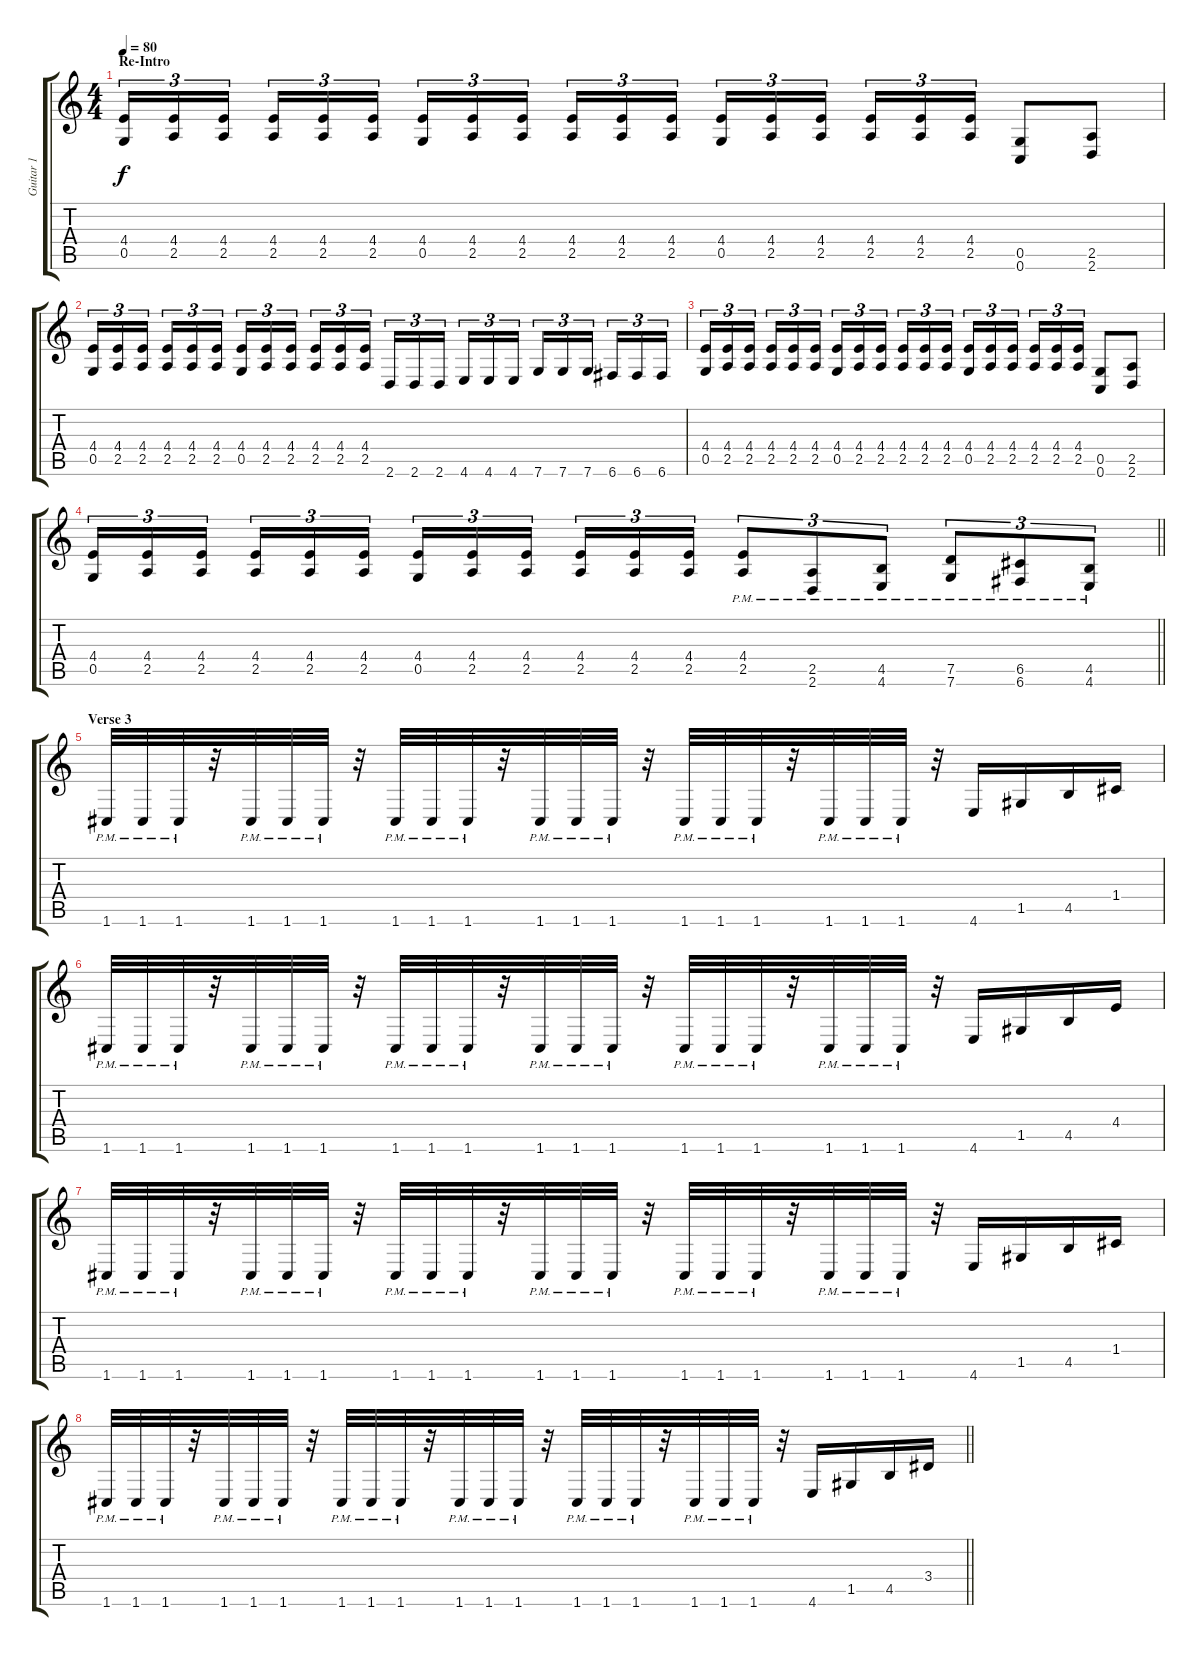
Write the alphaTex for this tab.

\track ("Guitar 1" "Guitar 1") {instrument distortionguitar}
\staff {score tabs}
\tuning (E4 C4 G3 C3 G2 C2) {hide}
\ts (4 4)
\section ("" "Re-Intro")
\tempo 80
\clef g2
\ks c
(4.4 0.5).16{tu (3 2) dy f} (4.4 2.5).16{tu (3 2)} (4.4 2.5).16{tu (3 2)} (4.4 2.5).16{tu (3 2)} (4.4 2.5).16{tu (3 2)} (4.4 2.5).16{tu (3 2)} (4.4 0.5).16{tu (3 2)} (4.4 2.5).16{tu (3 2)} (4.4 2.5).16{tu (3 2)} (4.4 2.5).16{tu (3 2)} (4.4 2.5).16{tu (3 2)} (4.4 2.5).16{tu (3 2)} (4.4 0.5).16{tu (3 2)} (4.4 2.5).16{tu (3 2)} (4.4 2.5).16{tu (3 2)} (4.4 2.5).16{tu (3 2)} (4.4 2.5).16{tu (3 2)} (4.4 2.5).16{tu (3 2)} (0.5 0.6).8 (2.5 2.6).8 |
(4.4 0.5).16{tu (3 2)} (4.4 2.5).16{tu (3 2)} (4.4 2.5).16{tu (3 2)} (4.4 2.5).16{tu (3 2)} (4.4 2.5).16{tu (3 2)} (4.4 2.5).16{tu (3 2)} (4.4 0.5).16{tu (3 2)} (4.4 2.5).16{tu (3 2)} (4.4 2.5).16{tu (3 2)} (4.4 2.5).16{tu (3 2)} (4.4 2.5).16{tu (3 2)} (4.4 2.5).16{tu (3 2)} 2.6.16{tu (3 2)} 2.6.16{tu (3 2)} 2.6.16{tu (3 2)} 4.6.16{tu (3 2)} 4.6.16{tu (3 2)} 4.6.16{tu (3 2)} 7.6.16{tu (3 2)} 7.6.16{tu (3 2)} 7.6.16{tu (3 2)} 6.6.16{tu (3 2)} 6.6.16{tu (3 2)} 6.6.16{tu (3 2)} |
(4.4 0.5).16{tu (3 2)} (4.4 2.5).16{tu (3 2)} (4.4 2.5).16{tu (3 2)} (4.4 2.5).16{tu (3 2)} (4.4 2.5).16{tu (3 2)} (4.4 2.5).16{tu (3 2)} (4.4 0.5).16{tu (3 2)} (4.4 2.5).16{tu (3 2)} (4.4 2.5).16{tu (3 2)} (4.4 2.5).16{tu (3 2)} (4.4 2.5).16{tu (3 2)} (4.4 2.5).16{tu (3 2)} (4.4 0.5).16{tu (3 2)} (4.4 2.5).16{tu (3 2)} (4.4 2.5).16{tu (3 2)} (4.4 2.5).16{tu (3 2)} (4.4 2.5).16{tu (3 2)} (4.4 2.5).16{tu (3 2)} (0.5 0.6).8 (2.5 2.6).8 |
\barLineRight lightlight
(4.4 0.5).16{tu (3 2)} (4.4 2.5).16{tu (3 2)} (4.4 2.5).16{tu (3 2)} (4.4 2.5).16{tu (3 2)} (4.4 2.5).16{tu (3 2)} (4.4 2.5).16{tu (3 2)} (4.4 0.5).16{tu (3 2)} (4.4 2.5).16{tu (3 2)} (4.4 2.5).16{tu (3 2)} (4.4 2.5).16{tu (3 2)} (4.4 2.5).16{tu (3 2)} (4.4 2.5).16{tu (3 2)} (4.4{pm} 2.5{pm}).8{tu (3 2)} (2.5{pm} 2.6{pm}).8{tu (3 2)} (4.5{pm} 4.6{pm}).8{tu (3 2)} (7.5{pm} 7.6{pm}).8{tu (3 2)} (6.5{pm} 6.6{pm}).8{tu (3 2)} (4.5{pm} 4.6{pm}).8{tu (3 2)} |
\section ("" "Verse 3")
1.6{pm}.32 1.6{pm}.32 1.6{pm}.32 r.32 1.6{pm}.32 1.6{pm}.32 1.6{pm}.32 r.32 1.6{pm}.32 1.6{pm}.32 1.6{pm}.32 r.32 1.6{pm}.32 1.6{pm}.32 1.6{pm}.32 r.32 1.6{pm}.32 1.6{pm}.32 1.6{pm}.32 r.32 1.6{pm}.32 1.6{pm}.32 1.6{pm}.32 r.32 4.6.16 1.5.16 4.5.16 1.4.16 |
1.6{pm}.32 1.6{pm}.32 1.6{pm}.32 r.32 1.6{pm}.32 1.6{pm}.32 1.6{pm}.32 r.32 1.6{pm}.32 1.6{pm}.32 1.6{pm}.32 r.32 1.6{pm}.32 1.6{pm}.32 1.6{pm}.32 r.32 1.6{pm}.32 1.6{pm}.32 1.6{pm}.32 r.32 1.6{pm}.32 1.6{pm}.32 1.6{pm}.32 r.32 4.6.16 1.5.16 4.5.16 4.4.16 |
1.6{pm}.32 1.6{pm}.32 1.6{pm}.32 r.32 1.6{pm}.32 1.6{pm}.32 1.6{pm}.32 r.32 1.6{pm}.32 1.6{pm}.32 1.6{pm}.32 r.32 1.6{pm}.32 1.6{pm}.32 1.6{pm}.32 r.32 1.6{pm}.32 1.6{pm}.32 1.6{pm}.32 r.32 1.6{pm}.32 1.6{pm}.32 1.6{pm}.32 r.32 4.6.16 1.5.16 4.5.16 1.4.16 |
\barLineRight lightlight
1.6{pm}.32 1.6{pm}.32 1.6{pm}.32 r.32 1.6{pm}.32 1.6{pm}.32 1.6{pm}.32 r.32 1.6{pm}.32 1.6{pm}.32 1.6{pm}.32 r.32 1.6{pm}.32 1.6{pm}.32 1.6{pm}.32 r.32 1.6{pm}.32 1.6{pm}.32 1.6{pm}.32 r.32 1.6{pm}.32 1.6{pm}.32 1.6{pm}.32 r.32 4.6.16 1.5.16 4.5.16 3.4.16
